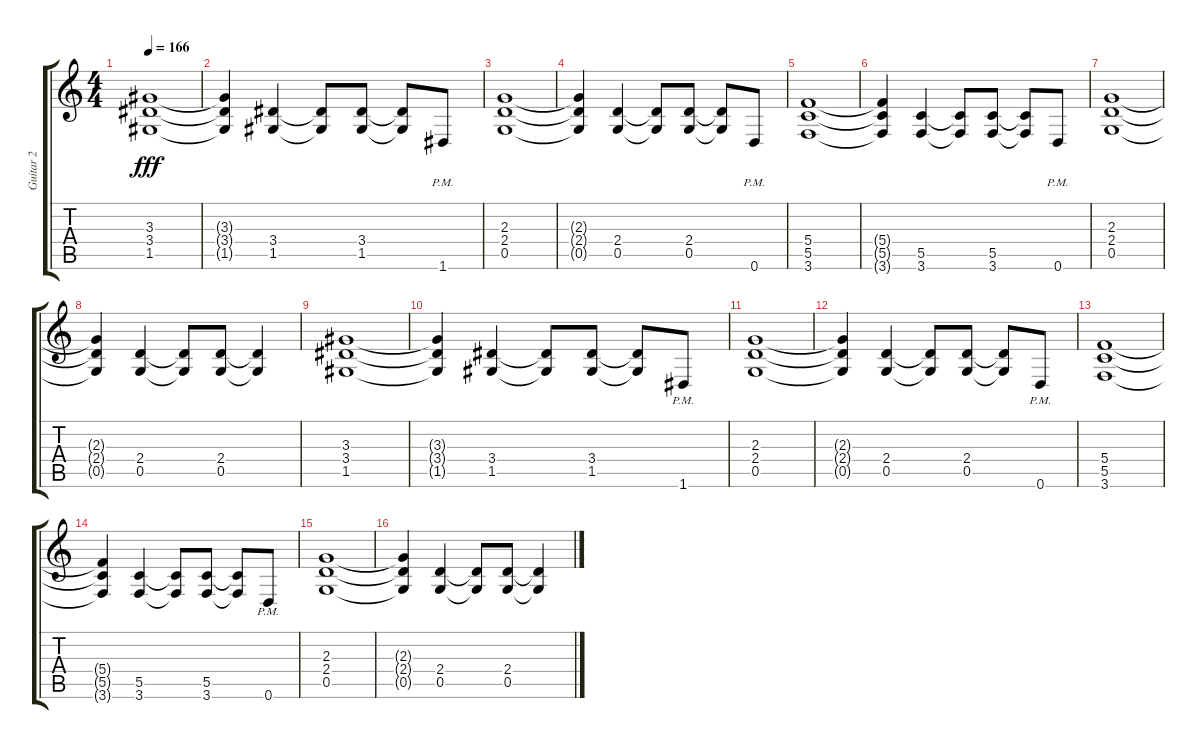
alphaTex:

\track ("Guitar 2" "Guitar 2") {instrument distortionguitar}
\staff {score tabs}
\tuning (D4 A3 F3 C3 G2 D2) {hide}
\ts (4 4)
\tempo 166
\clef g2
\ks c
(3.3 3.4 1.5).1{dy fff} |
(3.3{t} 3.4{t} 1.5{t}).4 (3.4 1.5).4 (3.4{t} 1.5{t}).8 (3.4 1.5).8 (3.4{t} 1.5{t}).8 1.6{pm}.8 |
(2.3 2.4 0.5).1 |
(2.3{t} 2.4{t} 0.5{t}).4 (2.4 0.5).4 (2.4{t} 0.5{t}).8 (2.4 0.5).8 (2.4{t} 0.5{t}).8 0.6{pm}.8 |
(5.4 5.5 3.6).1 |
(5.4{t} 5.5{t} 3.6{t}).4 (5.5 3.6).4 (5.5{t} 3.6{t}).8 (5.5 3.6).8 (5.5{t} 3.6{t}).8 0.6{pm}.8 |
(2.3 2.4 0.5).1 |
(2.3{t} 2.4{t} 0.5{t}).4 (2.4 0.5).4 (2.4{t} 0.5{t}).8 (2.4 0.5).8 (2.4{t} 0.5{t}).4 |
(3.3 3.4 1.5).1 |
(3.3{t} 3.4{t} 1.5{t}).4 (3.4 1.5).4 (3.4{t} 1.5{t}).8 (3.4 1.5).8 (3.4{t} 1.5{t}).8 1.6{pm}.8 |
(2.3 2.4 0.5).1 |
(2.3{t} 2.4{t} 0.5{t}).4 (2.4 0.5).4 (2.4{t} 0.5{t}).8 (2.4 0.5).8 (2.4{t} 0.5{t}).8 0.6{pm}.8 |
(5.4 5.5 3.6).1 |
(5.4{t} 5.5{t} 3.6{t}).4 (5.5 3.6).4 (5.5{t} 3.6{t}).8 (5.5 3.6).8 (5.5{t} 3.6{t}).8 0.6{pm}.8 |
(2.3 2.4 0.5).1 |
(2.3{t} 2.4{t} 0.5{t}).4 (2.4 0.5).4 (2.4{t} 0.5{t}).8 (2.4 0.5).8 (2.4{t} 0.5{t}).4
